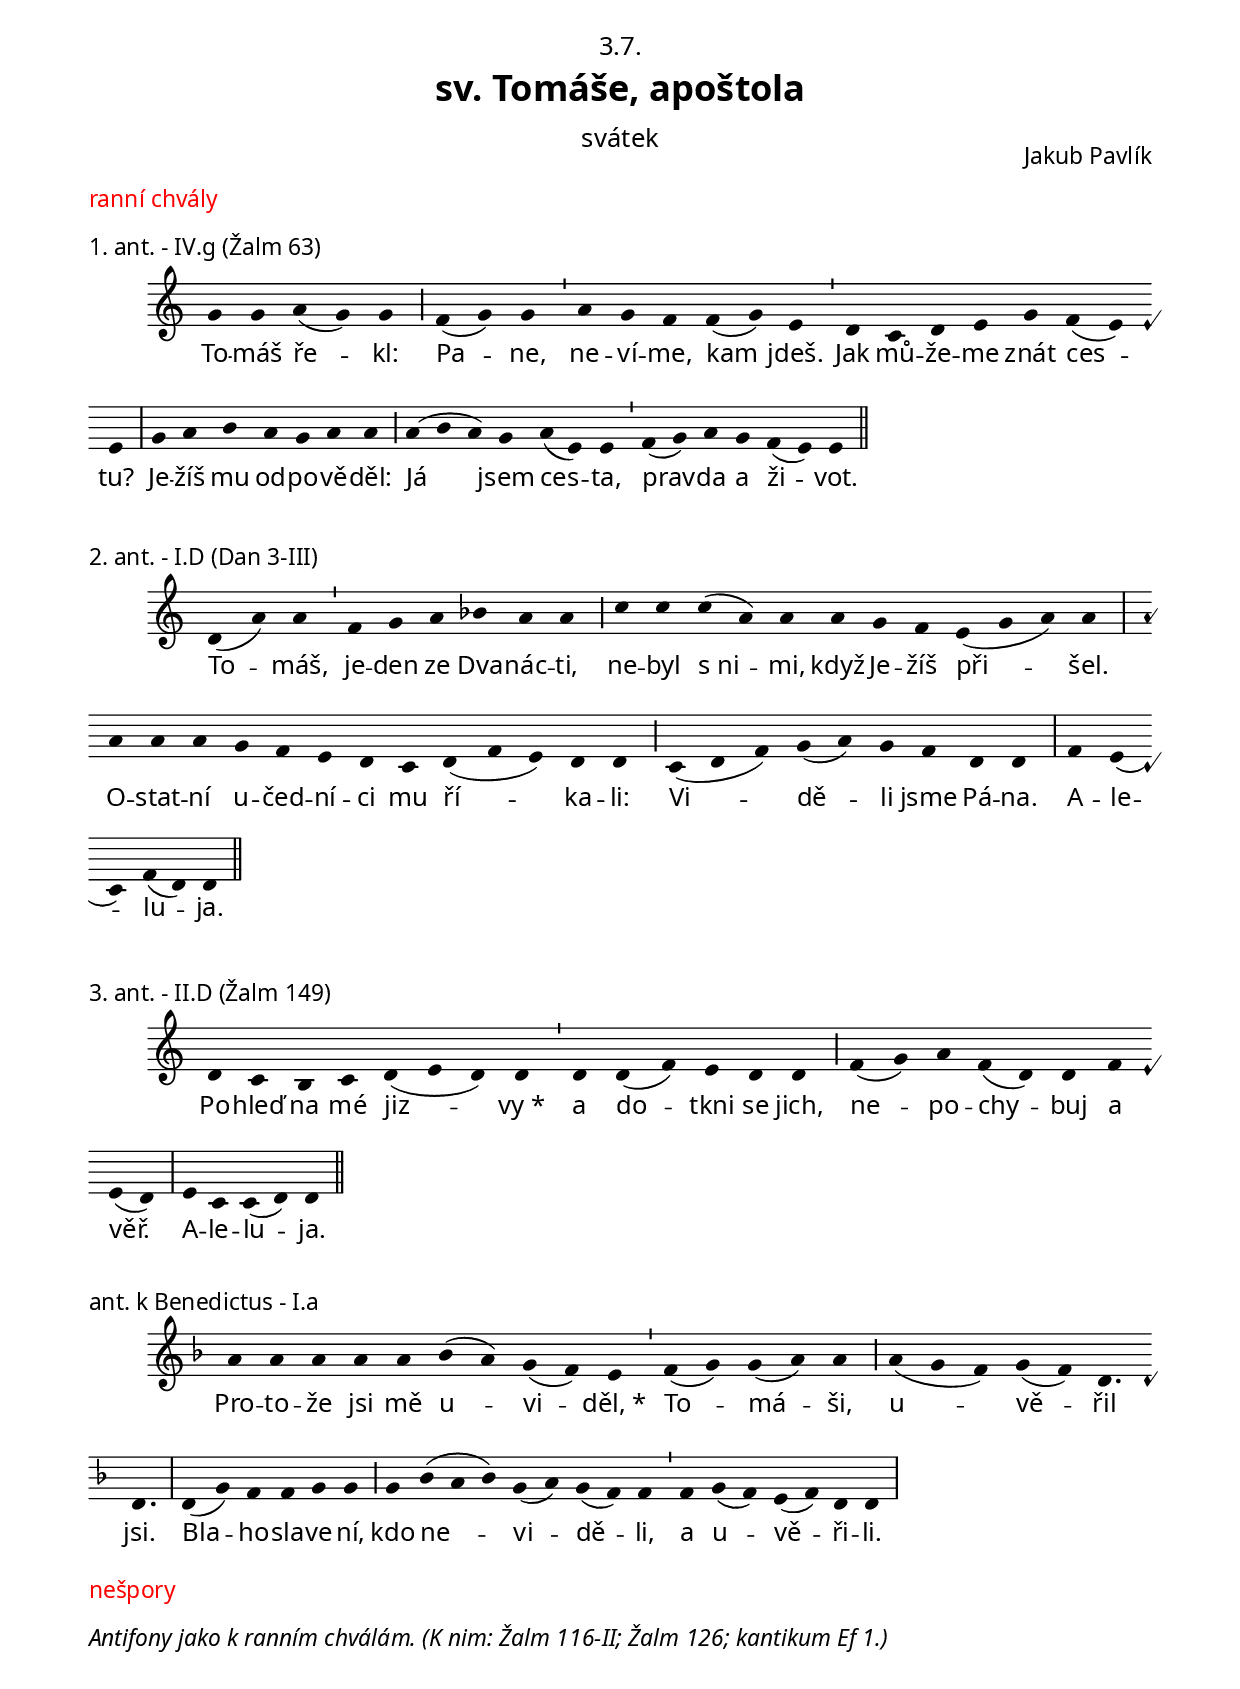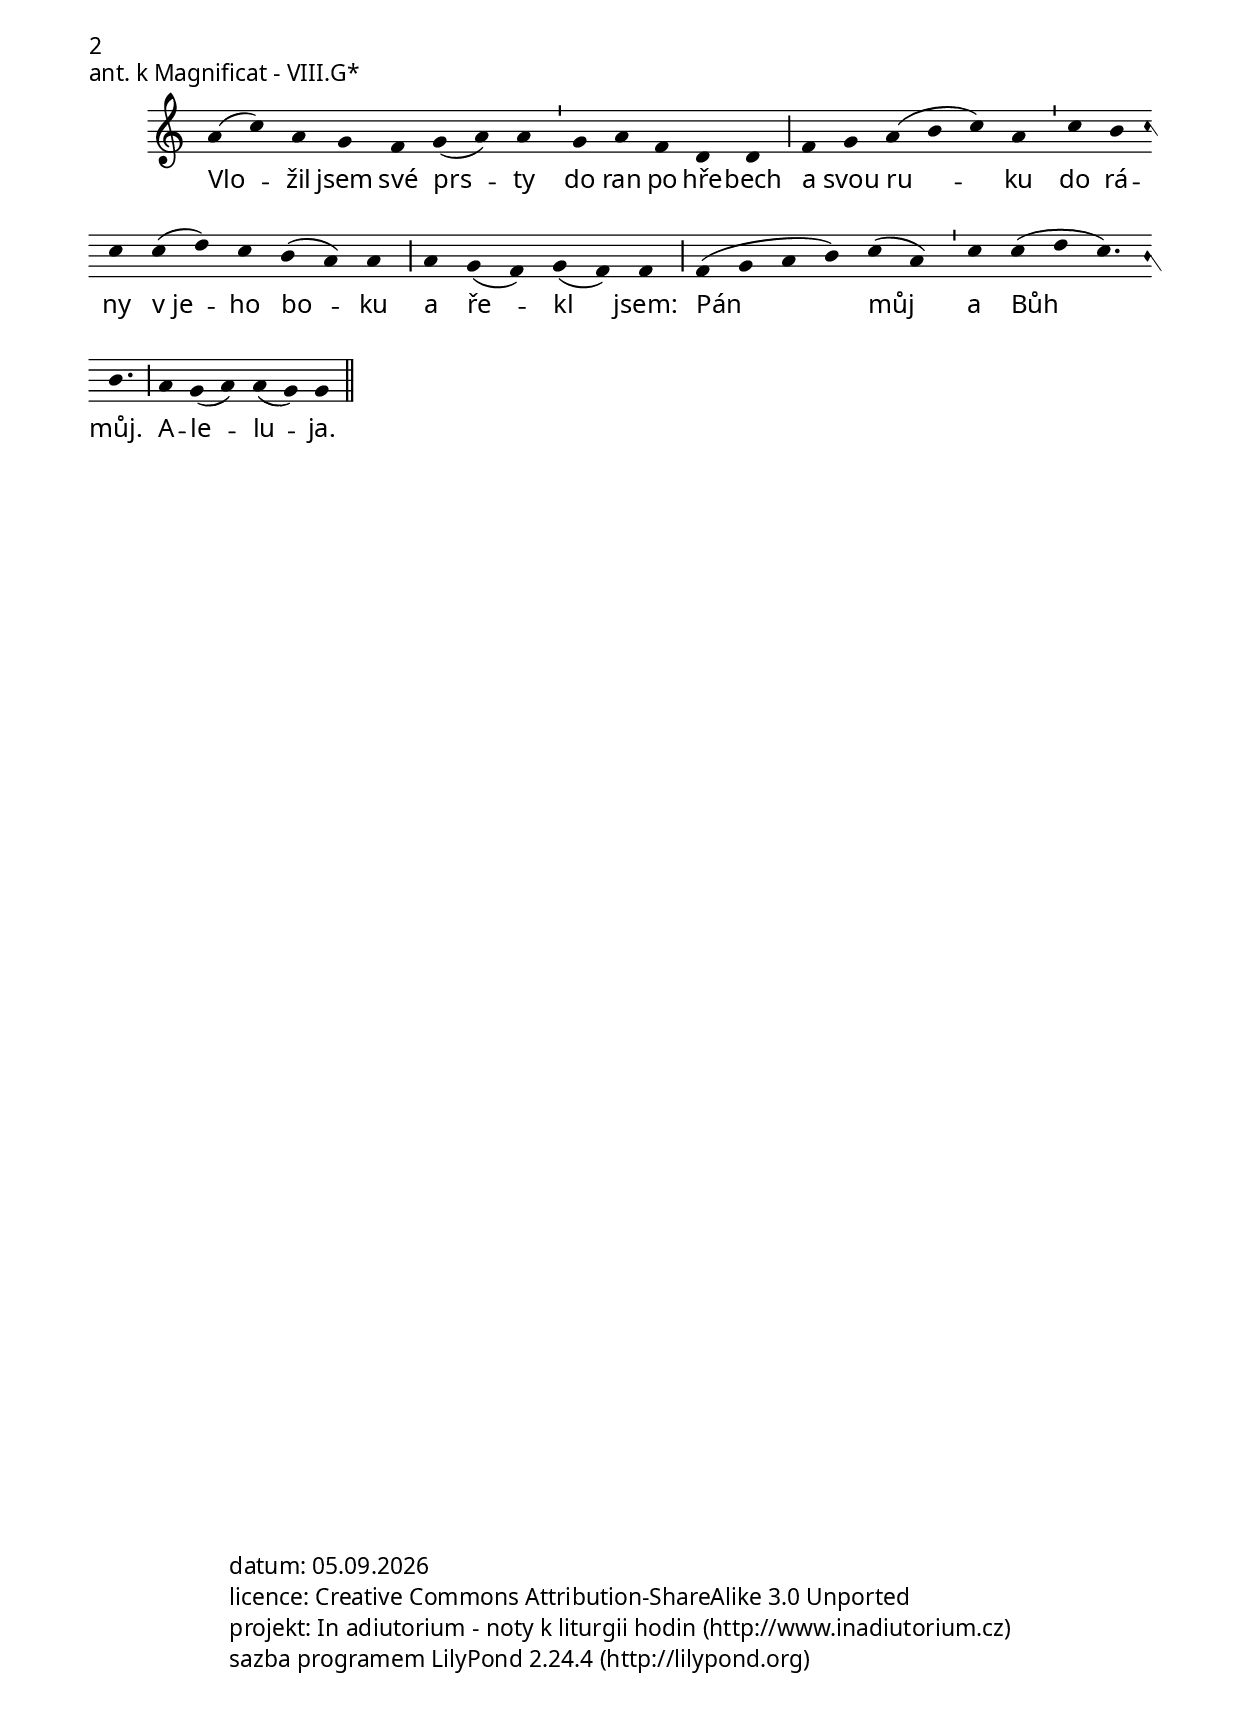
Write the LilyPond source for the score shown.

\version "2.15.37"

\include "../spolecne.ly"

\header {
  title = \markup\titleSvatek
            "sv. Tomáše, apoštola"
            svátek
            3.7.
  composer = "Jakub Pavlík"
}

\markup {\nadpisHodinka {"ranní chvály"}}

\score {
  \relative c'' {
    \choralniRezim
    g4 g a( g) g \barMaior
    f4( g) g \barMin a g f f( g) e \barMin
    d c d e g f( e) e \barMax
    
    g a b a g a a \barMaior
    a( b a) g a( e) e \barMin f( g) a g f( e) e \barFinalis
  }
  \addlyrics {
    To -- máš ře -- kl:
    Pa -- ne, ne -- ví -- me, kam jdeš.
    Jak mů -- že -- me znát ces -- tu?
    
    Je -- žíš mu od -- po -- vě -- děl:
    Já jsem ces -- ta, prav -- da a ži -- vot.
  }
  \header {
    quid = "1. ant."
    modus = "IV"
    differentia = "g" 
    psalmus = "Žalm 63"
    id = ""
    piece = \markup {\sestavTitulek}
  }
}

\score {
  \relative c' {
    \choralniRezim
    d4( a') a \barMin f g a bes a a \barMaior
    c c c( a) a a g f e( g a) a \barMax
    a a a g f e d c d( f e) d d \barMaior
    c( d f) g( a) g f d d \barMax
    f e( c) f( d) d \barFinalis
  }
  \addlyrics {
    To -- máš, je -- den ze Dva -- nác -- ti,
    ne -- byl s_ni -- mi, když Je -- žíš při -- šel.
    O -- stat -- ní u -- čed -- ní -- ci mu ří -- ka -- li:
    Vi -- dě -- li jsme Pá -- na.
    A -- le -- lu -- ja.
  }
  \header {
    quid = "2. ant."
    modus = "I"
    differentia = "D" 
    psalmus = "Dan 3-III"
    id = ""
    piece = \markup {\sestavTitulek}
  }
}

\score {
  \relative c' {
    \choralniRezim
    d c b c d( e d) d \barMin
    d d( f) e d d \barMaior
    f( g) a f( d) d f e( d) \barMax
    e c c( d) d \barFinalis
  }
  \addlyrics {
    Po -- hleď na mé jiz -- vy_* 
    a do -- tkni se jich,
    ne -- po -- chy -- buj a věř.
    A -- le -- lu -- ja.
  }
  \header {
    quid = "3. ant."
    modus = "II"
    differentia = "D" 
    psalmus = "Žalm 149"
    id = ""
    fons = "Velikonoční oktáv, neděle v oktávu, k Benedictus"
    piece = \markup {\sestavTitulek}
  }
}

\score {
    \relative c'' {
      \choralniRezim
      \key f \major
      a4 a a a a bes( a) g( f) e \barMin
      f( g) g( a) a \barMaior
      a4( g f) g( f) d4. d \barMax
      d4( g) f f g g \barMaior
      g bes( a bes) g( a) g( f) f \barMin
      f g( f) e( f) d d \barMax
    }
    \addlyrics {
      Pro -- to -- že jsi mě u -- vi -- děl,_* 
      To -- má -- ši,
      u -- vě -- řil jsi.
      Bla -- ho -- sla -- ve -- ní,
      kdo ne -- vi -- dě -- li, a u -- vě -- ři -- li.
      A -- le -- lu -- ja.
    }
    \header {
      quid = "ant. k Benedictus"
      modus = "I"
      differentia = "a" 
      psalmus = ""
      id = ""
      fons = "Velikonoční oktáv, neděle v oktávu, 2. nešp., k Magnificat"
      piece = \markup {\sestavTitulekBezZalmu}
    }
  }

\markup {\nadpisHodinka {"nešpory"}}

\markup\italic{Antifony jako k ranním chválám.
(K nim: Žalm 116-II; Žalm 126; kantikum Ef 1.)}

\score {
  \relative c'' {
    \choralniRezim
    a4( c) a g f g( a) a \barMin g a f d d \barMaior
    f g a( b c) a \barMin c b c c( d) c b( a) a \barMaior
    a g( f) g( f) f \barMaior
    f( g a b) c( a) \barMin c c( d c4.) b \barMaior
    a4 g( a) a( g) g \barFinalis
  }
  \addlyrics {
    Vlo -- žil jsem své prs -- ty do ran po hře -- bech
    a svou ru -- ku do rá -- ny v_je -- ho bo -- ku
    a ře -- kl jsem:
    Pán můj a Bůh můj.
    A -- le -- lu -- ja.
  }
  \header {
    quid = "ant. k Magnificat"
    modus = "VIII"
    differentia = "G*" 
    psalmus = ""
    id = ""
    piece = \markup {\sestavTitulekBezZalmu}
  }
}